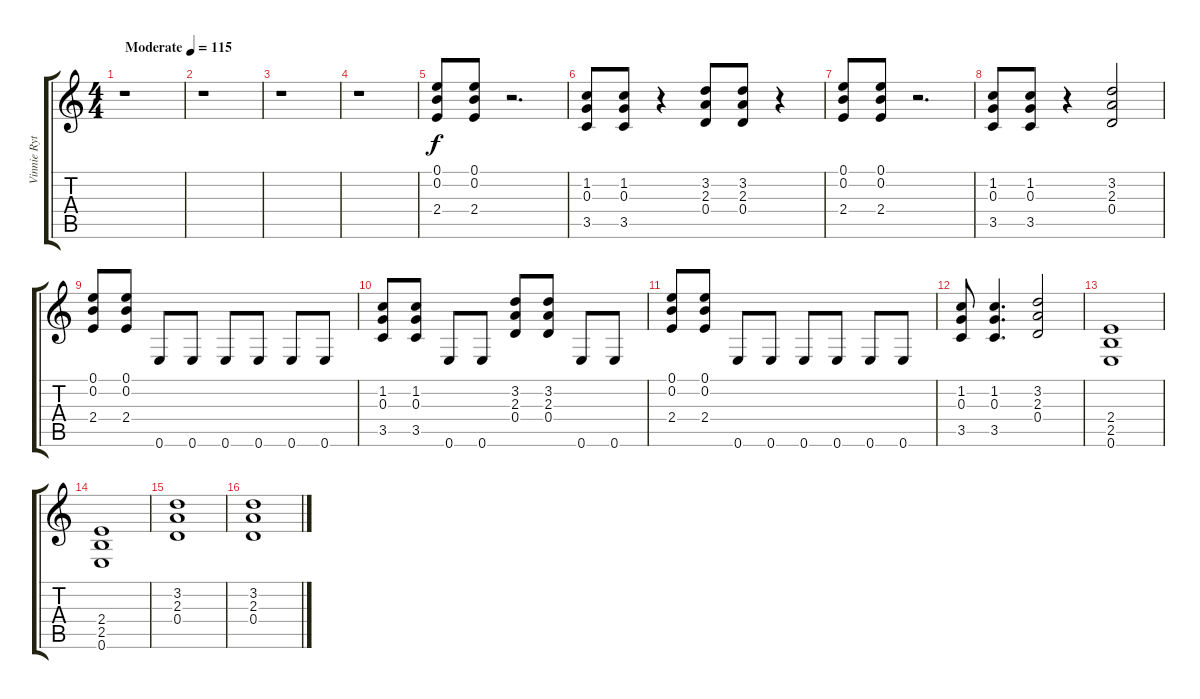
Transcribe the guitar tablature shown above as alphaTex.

\track ("Vinnie Rythm" "Vinnie Ryt") {instrument distortionguitar}
\staff {score tabs}
\tuning (E4 B3 G3 D3 A2 E2) {hide}
\ts (4 4)
\tempo (115 "Moderate")
\clef g2
\ks c
r.1{dy f instrument distortionguitar} |
r.1 |
r.1 |
r.1 |
(0.1 0.2 2.4).8 (0.1 0.2 2.4).8 r.2{d} |
(1.2 0.3 3.5).8 (1.2 0.3 3.5).8 r.4 (3.2 2.3 0.4).8 (3.2 2.3 0.4).8 r.4 |
(0.1 0.2 2.4).8 (0.1 0.2 2.4).8 r.2{d} |
(1.2 0.3 3.5).8 (1.2 0.3 3.5).8 r.4 (3.2 2.3 0.4).2 |
(0.1 0.2 2.4).8 (0.1 0.2 2.4).8 0.6.8 0.6.8 0.6.8 0.6.8 0.6.8 0.6.8 |
(1.2 0.3 3.5).8 (1.2 0.3 3.5).8 0.6.8 0.6.8 (3.2 2.3 0.4).8 (3.2 2.3 0.4).8 0.6.8 0.6.8 |
(0.1 0.2 2.4).8 (0.1 0.2 2.4).8 0.6.8 0.6.8 0.6.8 0.6.8 0.6.8 0.6.8 |
(1.2 0.3 3.5).8 (1.2 0.3 3.5).4{d} (3.2 2.3 0.4).2 |
(2.4 2.5 0.6).1 |
(2.4 2.5 0.6).1 |
(3.2 2.3 0.4).1 |
(3.2 2.3 0.4).1
